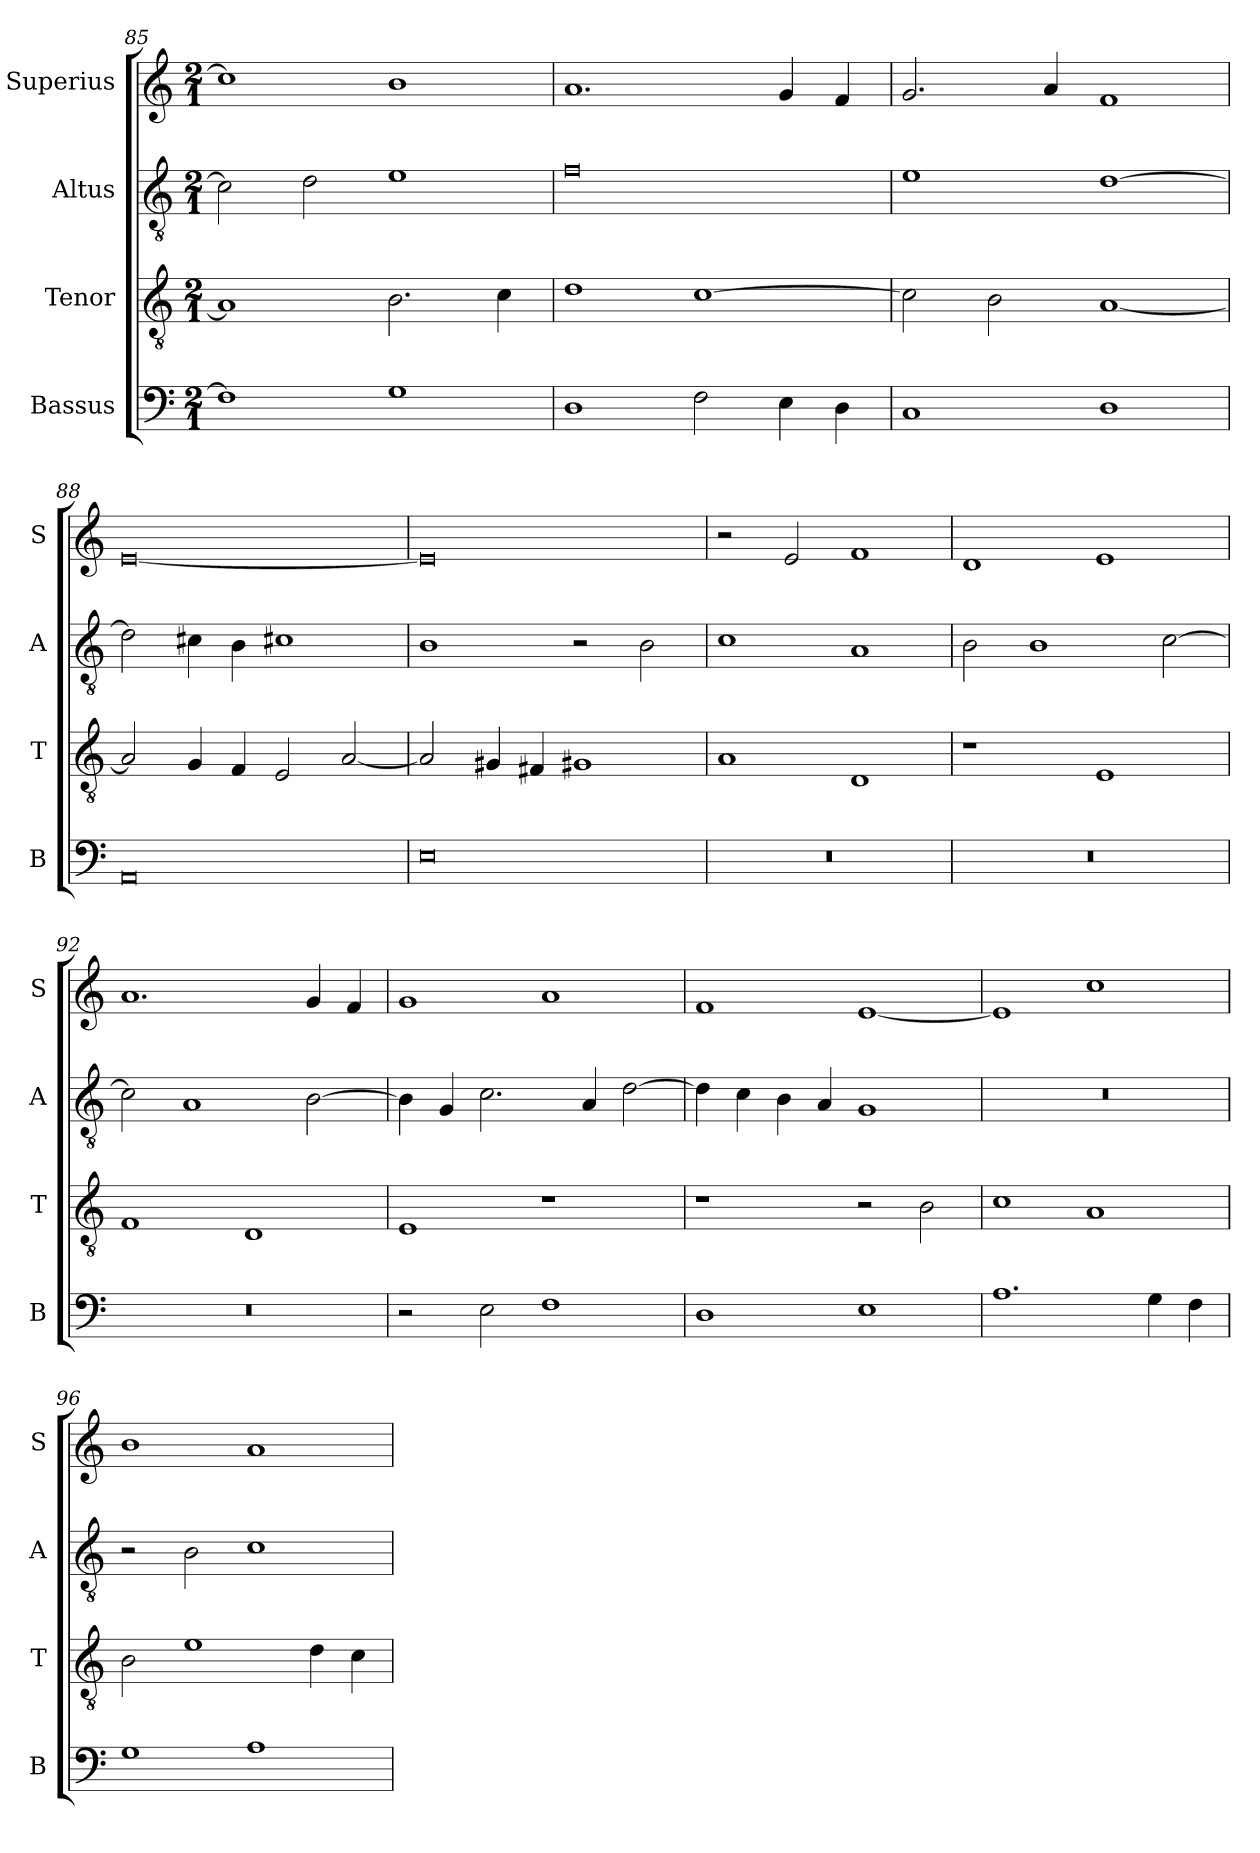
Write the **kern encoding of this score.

**kern	**kern	**kern	**kern
*part4	*part3	*part2	*part1
*staff4	*staff3	*staff2	*staff1
*I"Bassus	*I"Tenor	*I"Altus	*I"Superius
*I'B	*I'T	*I'A	*I'S
*clefF4	*clefGv2	*clefGv2	*clefG2
*k[]	*k[]	*k[]	*k[]
*C:	*C:	*C:	*C:
*M2/1	*M2/1	*M2/1	*M2/1
=85	=85	=85	=85
1F]	1A]	2c]	1cc]
.	.	2d	.
1G	2.B	1e	1b
.	4c	.	.
=86	=86	=86	=86
1D	1d	0f	1.a
2F	[1c	.	.
4E	.	.	4g
4D	.	.	4f
=87	=87	=87	=87
1C	2c]	1e	2.g
.	2B	.	.
.	.	.	4a
1D	[1A	[1d	1f
=88	=88	=88	=88
0AA	2A]	2d]	[0e
.	4G	4c#X	.
.	4F	4B	.
.	2E	1c#X	.
.	[2A	.	.
=89	=89	=89	=89
0E	2A]	1B	0e]
.	4G#X	.	.
.	4F#X	.	.
.	1G#X	2r	.
.	.	2B	.
=90	=90	=90	=90
0r	1A	1c	2r
.	.	.	2e
.	1D	1A	1f
=91	=91	=91	=91
0r	1r	2B	1d
.	.	1B	.
.	1E	.	1e
.	.	[2c	.
=92	=92	=92	=92
0r	1F	2c]	1.a
.	.	1A	.
.	1D	.	.
.	.	[2B	4g
.	.	.	4f
=93	=93	=93	=93
2r	1E	4B]	1g
.	.	4G	.
2E	.	2.c	.
1F	1r	.	1a
.	.	4A	.
.	.	[2d	.
=94	=94	=94	=94
1D	1r	4d]	1f
.	.	4c	.
.	.	4B	.
.	.	4A	.
1E	2r	1G	[1e
.	2B	.	.
=95	=95	=95	=95
1.A	1c	0r	1e]
.	1A	.	1cc
4G	.	.	.
4F	.	.	.
=96	=96	=96	=96
1G	2B	2r	1b
.	1e	2B	.
1A	.	1c	1a
.	4d	.	.
.	4c	.	.
=	=	=	=
*-	*-	*-	*-
